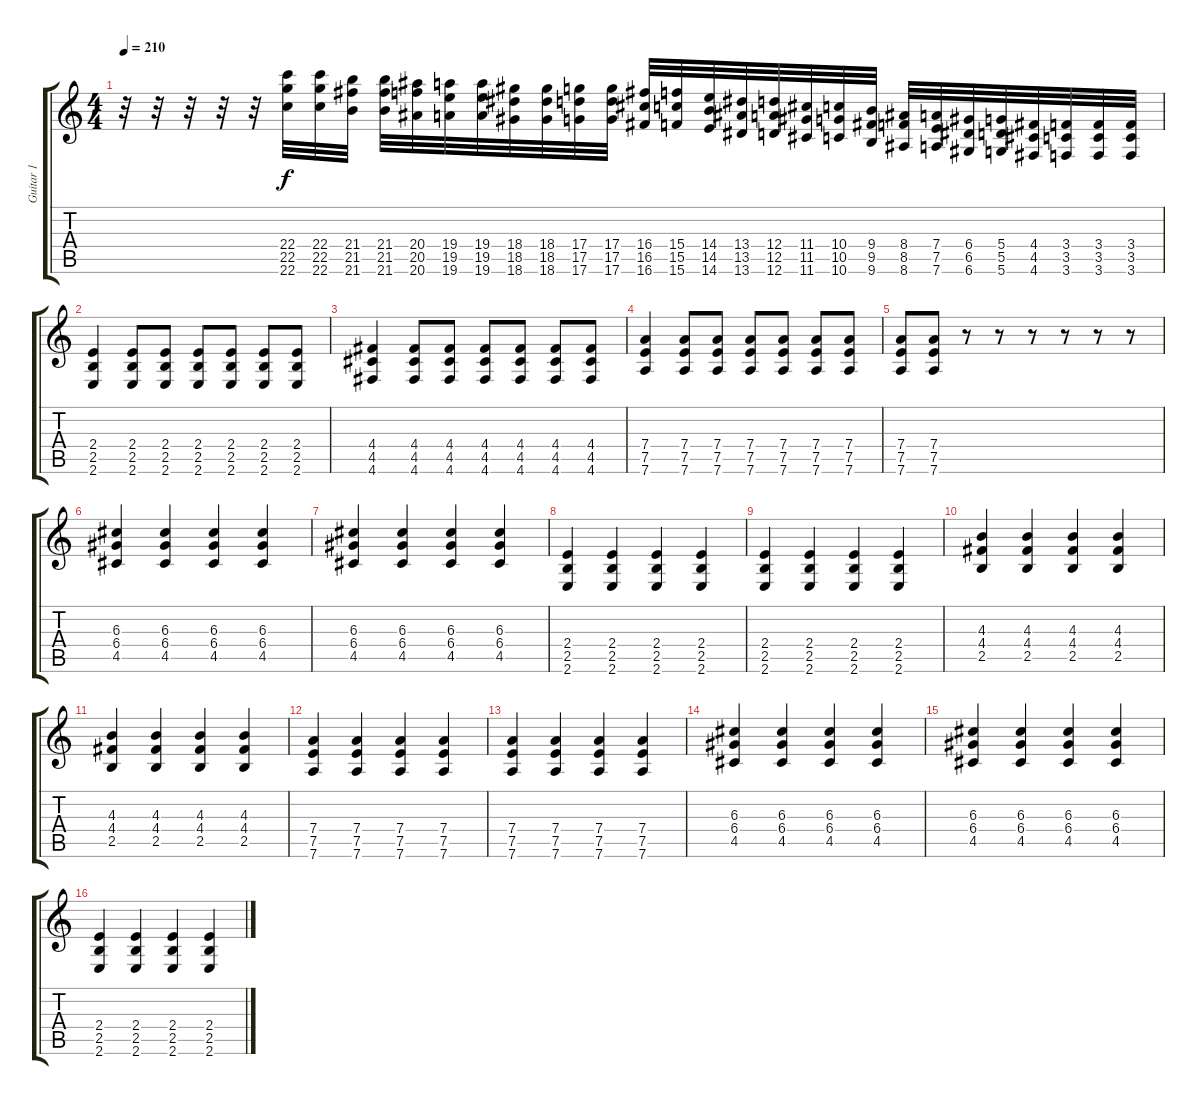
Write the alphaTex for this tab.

\track ("Guitar 1" "Guitar 1") {instrument overdrivenguitar}
\staff {score tabs}
\tuning (E4 B3 G3 D3 A2 D2) {hide}
\ts (4 4)
\tempo 210
\clef g2
\ks c
r.32{dy f} r.32 r.32 r.32 r.32 (22.4 22.5 22.6).32 (22.4 22.5 22.6).32 (21.4 21.5 21.6).32 (21.4 21.5 21.6).32 (20.4 20.5 20.6).32 (19.4 19.5 19.6).32 (19.4 19.5 19.6).32 (18.4 18.5 18.6).32 (18.4 18.5 18.6).32 (17.4 17.5 17.6).32 (17.4 17.5 17.6).32 (16.4 16.5 16.6).32 (15.4 15.5 15.6).32 (14.4 14.5 14.6).32 (13.4 13.5 13.6).32 (12.4 12.5 12.6).32 (11.4 11.5 11.6).32 (10.4 10.5 10.6).32 (9.4 9.5 9.6).32 (8.4 8.5 8.6).32 (7.4 7.5 7.6).32 (6.4 6.5 6.6).32 (5.4 5.5 5.6).32 (4.4 4.5 4.6).32 (3.4 3.5 3.6).32 (3.4 3.5 3.6).32 (3.4 3.5 3.6).32 |
(2.4 2.5 2.6).4 (2.4 2.5 2.6).8 (2.4 2.5 2.6).8 (2.4 2.5 2.6).8 (2.4 2.5 2.6).8 (2.4 2.5 2.6).8 (2.4 2.5 2.6).8 |
(4.4 4.5 4.6).4 (4.4 4.5 4.6).8 (4.4 4.5 4.6).8 (4.4 4.5 4.6).8 (4.4 4.5 4.6).8 (4.4 4.5 4.6).8 (4.4 4.5 4.6).8 |
(7.4 7.5 7.6).4 (7.4 7.5 7.6).8 (7.4 7.5 7.6).8 (7.4 7.5 7.6).8 (7.4 7.5 7.6).8 (7.4 7.5 7.6).8 (7.4 7.5 7.6).8 |
(7.4 7.5 7.6).8 (7.4 7.5 7.6).8 r.8 r.8 r.8 r.8 r.8 r.8 |
(6.3 6.4 4.5).4 (6.3 6.4 4.5).4 (6.3 6.4 4.5).4 (6.3 6.4 4.5).4 |
(6.3 6.4 4.5).4 (6.3 6.4 4.5).4 (6.3 6.4 4.5).4 (6.3 6.4 4.5).4 |
(2.4 2.5 2.6).4 (2.4 2.5 2.6).4 (2.4 2.5 2.6).4 (2.4 2.5 2.6).4 |
(2.4 2.5 2.6).4 (2.4 2.5 2.6).4 (2.4 2.5 2.6).4 (2.4 2.5 2.6).4 |
(4.3 4.4 2.5).4 (4.3 4.4 2.5).4 (4.3 4.4 2.5).4 (4.3 4.4 2.5).4 |
(4.3 4.4 2.5).4 (4.3 4.4 2.5).4 (4.3 4.4 2.5).4 (4.3 4.4 2.5).4 |
(7.4 7.5 7.6).4 (7.4 7.5 7.6).4 (7.4 7.5 7.6).4 (7.4 7.5 7.6).4 |
(7.4 7.5 7.6).4 (7.4 7.5 7.6).4 (7.4 7.5 7.6).4 (7.4 7.5 7.6).4 |
(6.3 6.4 4.5).4 (6.3 6.4 4.5).4 (6.3 6.4 4.5).4 (6.3 6.4 4.5).4 |
(6.3 6.4 4.5).4 (6.3 6.4 4.5).4 (6.3 6.4 4.5).4 (6.3 6.4 4.5).4 |
(2.4 2.5 2.6).4 (2.4 2.5 2.6).4 (2.4 2.5 2.6).4 (2.4 2.5 2.6).4
